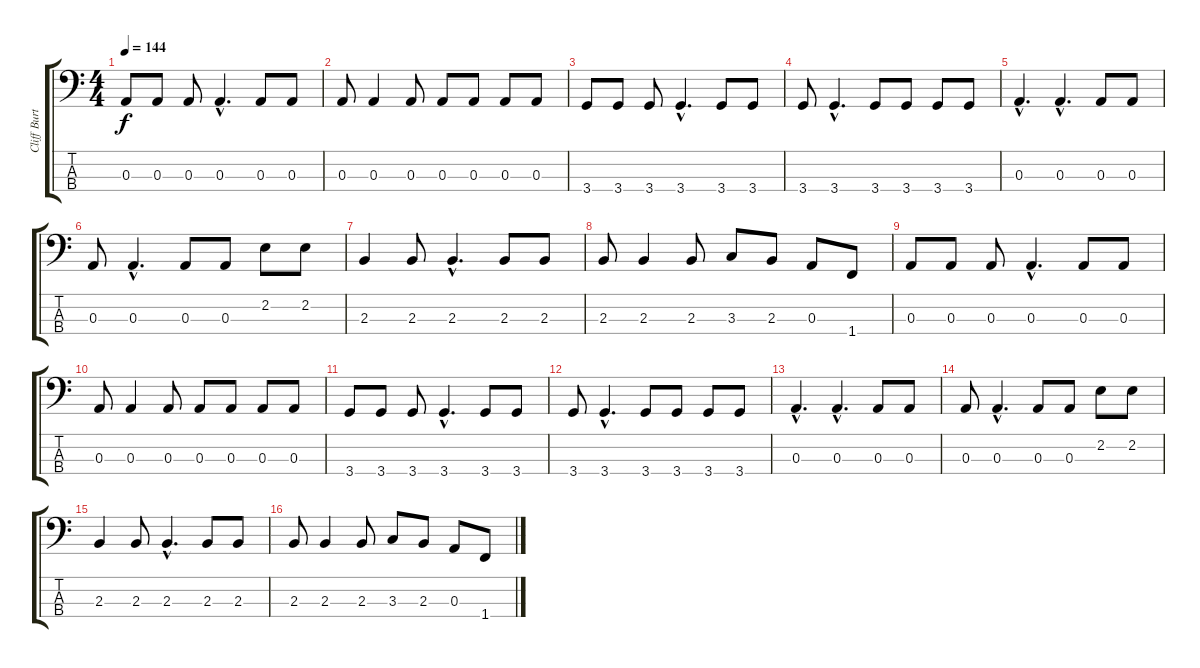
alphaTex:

\track ("Cliff Burton" "Cliff Burt") {instrument electricbasspick}
\staff {score tabs}
\tuning (G2 D2 A1 E1) {hide}
\ts (4 4)
\tempo 144
\clef f4
\ks c
0.3.8{dy f} 0.3.8 0.3.8 0.3{hac}.4{d} 0.3.8 0.3.8 |
0.3.8 0.3.4 0.3.8 0.3.8 0.3.8 0.3.8 0.3.8 |
3.4.8 3.4.8 3.4.8 3.4{hac}.4{d} 3.4.8 3.4.8 |
3.4.8 3.4{hac}.4{d} 3.4.8 3.4.8 3.4.8 3.4.8 |
0.3{hac}.4{d} 0.3{hac}.4{d} 0.3.8 0.3.8 |
0.3.8 0.3{hac}.4{d} 0.3.8 0.3.8 2.2.8 2.2.8 |
2.3.4 2.3.8 2.3{hac}.4{d} 2.3.8 2.3.8 |
2.3.8 2.3.4 2.3.8 3.3.8 2.3.8 0.3.8 1.4.8 |
0.3.8 0.3.8 0.3.8 0.3{hac}.4{d} 0.3.8 0.3.8 |
0.3.8 0.3.4 0.3.8 0.3.8 0.3.8 0.3.8 0.3.8 |
3.4.8 3.4.8 3.4.8 3.4{hac}.4{d} 3.4.8 3.4.8 |
3.4.8 3.4{hac}.4{d} 3.4.8 3.4.8 3.4.8 3.4.8 |
0.3{hac}.4{d} 0.3{hac}.4{d} 0.3.8 0.3.8 |
0.3.8 0.3{hac}.4{d} 0.3.8 0.3.8 2.2.8 2.2.8 |
2.3.4 2.3.8 2.3{hac}.4{d} 2.3.8 2.3.8 |
2.3.8 2.3.4 2.3.8 3.3.8 2.3.8 0.3.8 1.4.8
